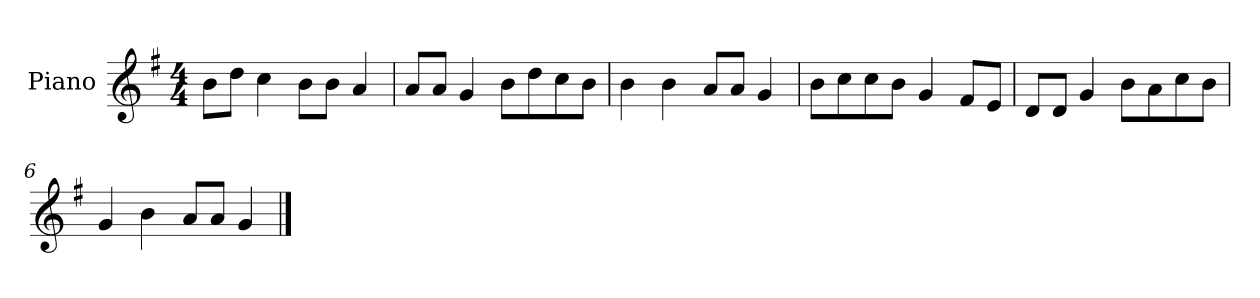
**kern
*part1
*staff1
*I"Piano
*I'P-no
*clefG2
*k[f#]
*M4/4
*MM90
=1
8b\L
8dd\J
4cc\
8b\L
8b\J
4a/
=2
8a/L
8a/J
4g/
8b\L
8dd\
8cc\
8b\J
=3
4b\
4b\
8a/L
8a/J
4g/
=4
8b\L
8cc\
8cc\
8b\J
4g/
8f#/L
8e/J
=5
8d/L
8d/J
4g/
8b\L
8a\
8cc\
8b\J
=6
4g/
4b\
8a/L
8a/J
4g/
==
*-
